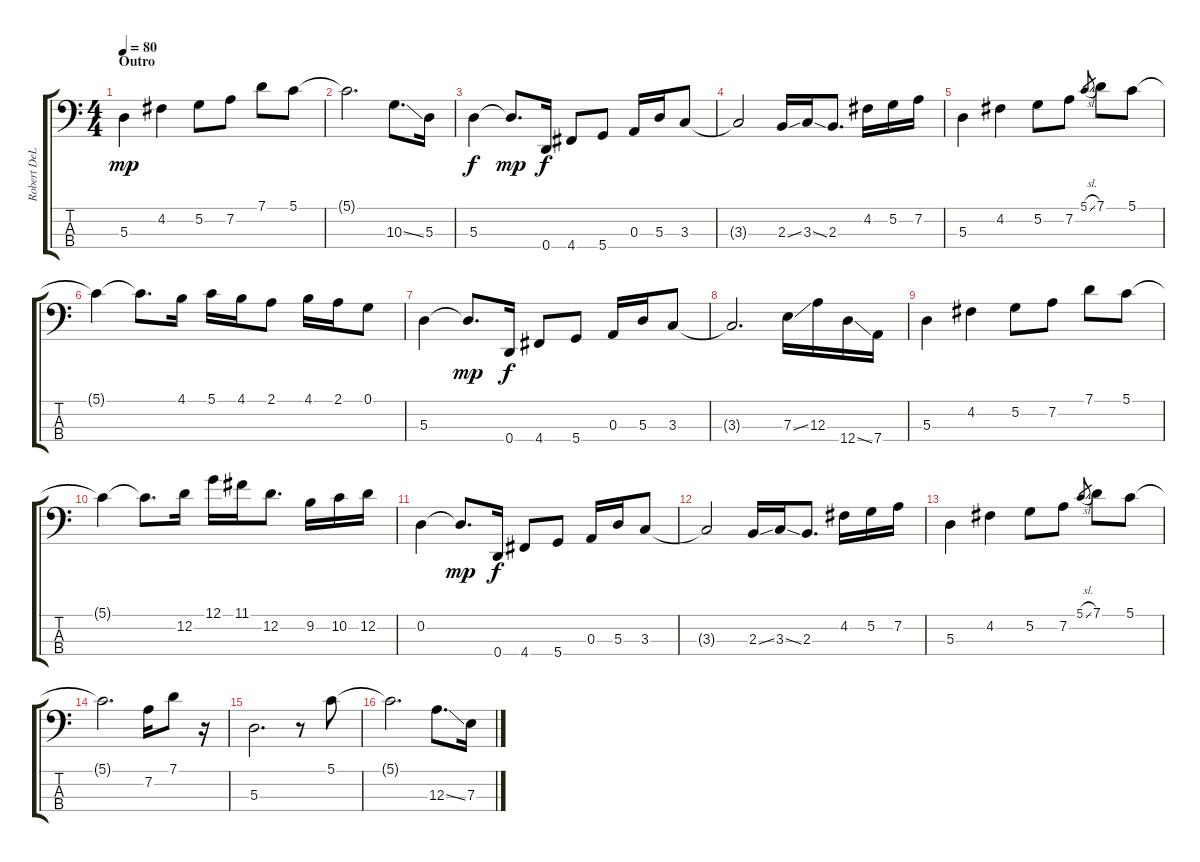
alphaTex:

\track ("Robert DeLeo - Bass" "Robert DeL") {instrument electricbassfinger}
\staff {score tabs}
\tuning (G2 D2 A1 D1) {hide}
\ts (4 4)
\section ("" "Outro")
\tempo 80
\clef f4
\ks c
5.3.4{dy mp} 4.2.4 5.2.8 7.2.8 7.1.8 5.1.8 |
5.1{t}.2{d} 10.3{ss}.8{d} 5.3.16 |
5.3.4{dy f} 5.3{t}.8{d dy mp} 0.4.16{dy f} 4.4.8 5.4.8 0.3.16 5.3.16 3.3.8 |
3.3{t}.2 2.3{ss}.16 3.3{ss}.16 2.3.8{d} 4.2.16 5.2.16 7.2.16 |
5.3.4 4.2.4 5.2.8 7.2.8 5.1{sl}.8{gr} 7.1.8 5.1.8 |
5.1{t}.4 5.1{t}.8{d} 4.1.16 5.1.16 4.1.16 2.1.8 4.1.16 2.1.16 0.1.8 |
5.3.4 5.3{t}.8{d dy mp} 0.4.16{dy f} 4.4.8 5.4.8 0.3.16 5.3.16 3.3.8 |
3.3{t}.2{d} 7.3{ss}.16 12.3.16 12.4{ss}.16 7.4.16 |
5.3.4 4.2.4 5.2.8 7.2.8 7.1.8 5.1.8 |
5.1{t}.4 5.1{t}.8{d} 12.2.16 12.1.16 11.1.16 12.2.8{d} 9.2.16 10.2.16 12.2.16 |
0.2.4 0.2{t}.8{d dy mp} 0.4.16{dy f} 4.4.8 5.4.8 0.3.16 5.3.16 3.3.8 |
3.3{t}.2 2.3{ss}.16 3.3{ss}.16 2.3.8{d} 4.2.16 5.2.16 7.2.16 |
5.3.4 4.2.4 5.2.8 7.2.8 5.1{sl}.8{gr} 7.1.8 5.1.8 |
5.1{t}.2{d} 7.2.16 7.1.8 r.16 |
5.3.2{d} r.8 5.1.8 |
5.1{t}.2{d} 12.3{ss}.8{d} 7.3.16
